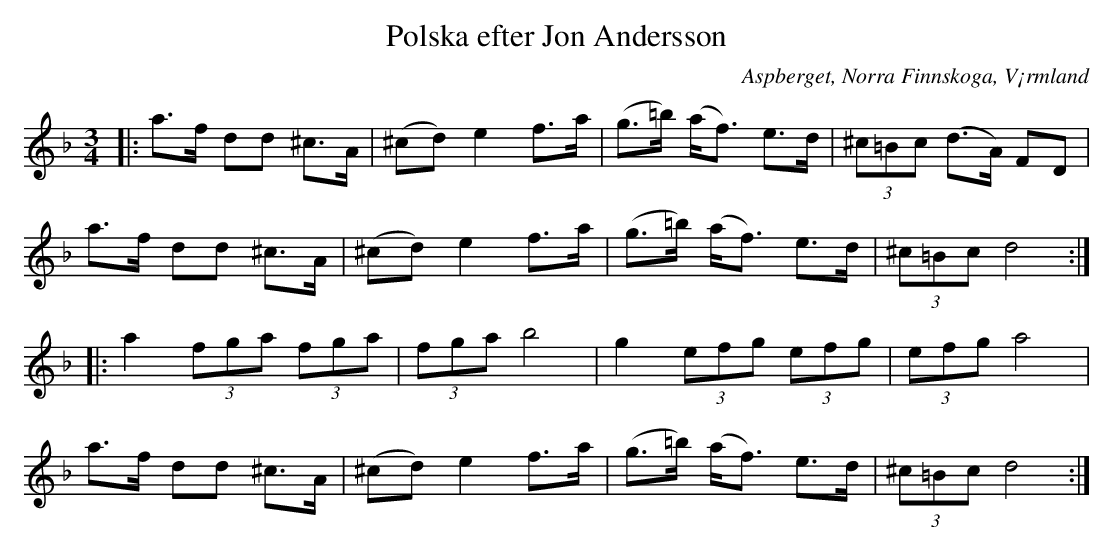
X:1
T:Polska efter Jon Andersson
O:Aspberget, Norra Finnskoga, V¡rmland
M:3/4
L:1/8
K:Dm
|:a3/2f/2 dd ^c3/2A/2|(^cd) e2 f3/2a/2|(g3/2=b/2) (a/2f3/2) e3/2d/2|(3^c=Bc (d3/2A/2) FD|
a3/2f/2 dd ^c3/2A/2|(^cd) e2 f3/2a/2|(g3/2=b/2) (a/2f3/2) e3/2d/2|(3^c=Bc d4:|
|:a2 (3fga (3fga|(3fga b4|g2 (3efg (3efg|(3efg a4|
a3/2f/2 dd ^c3/2A/2|(^cd) e2 f3/2a/2|(g3/2=b/2) (a/2f3/2) e3/2d/2|(3^c=Bc d4:|
